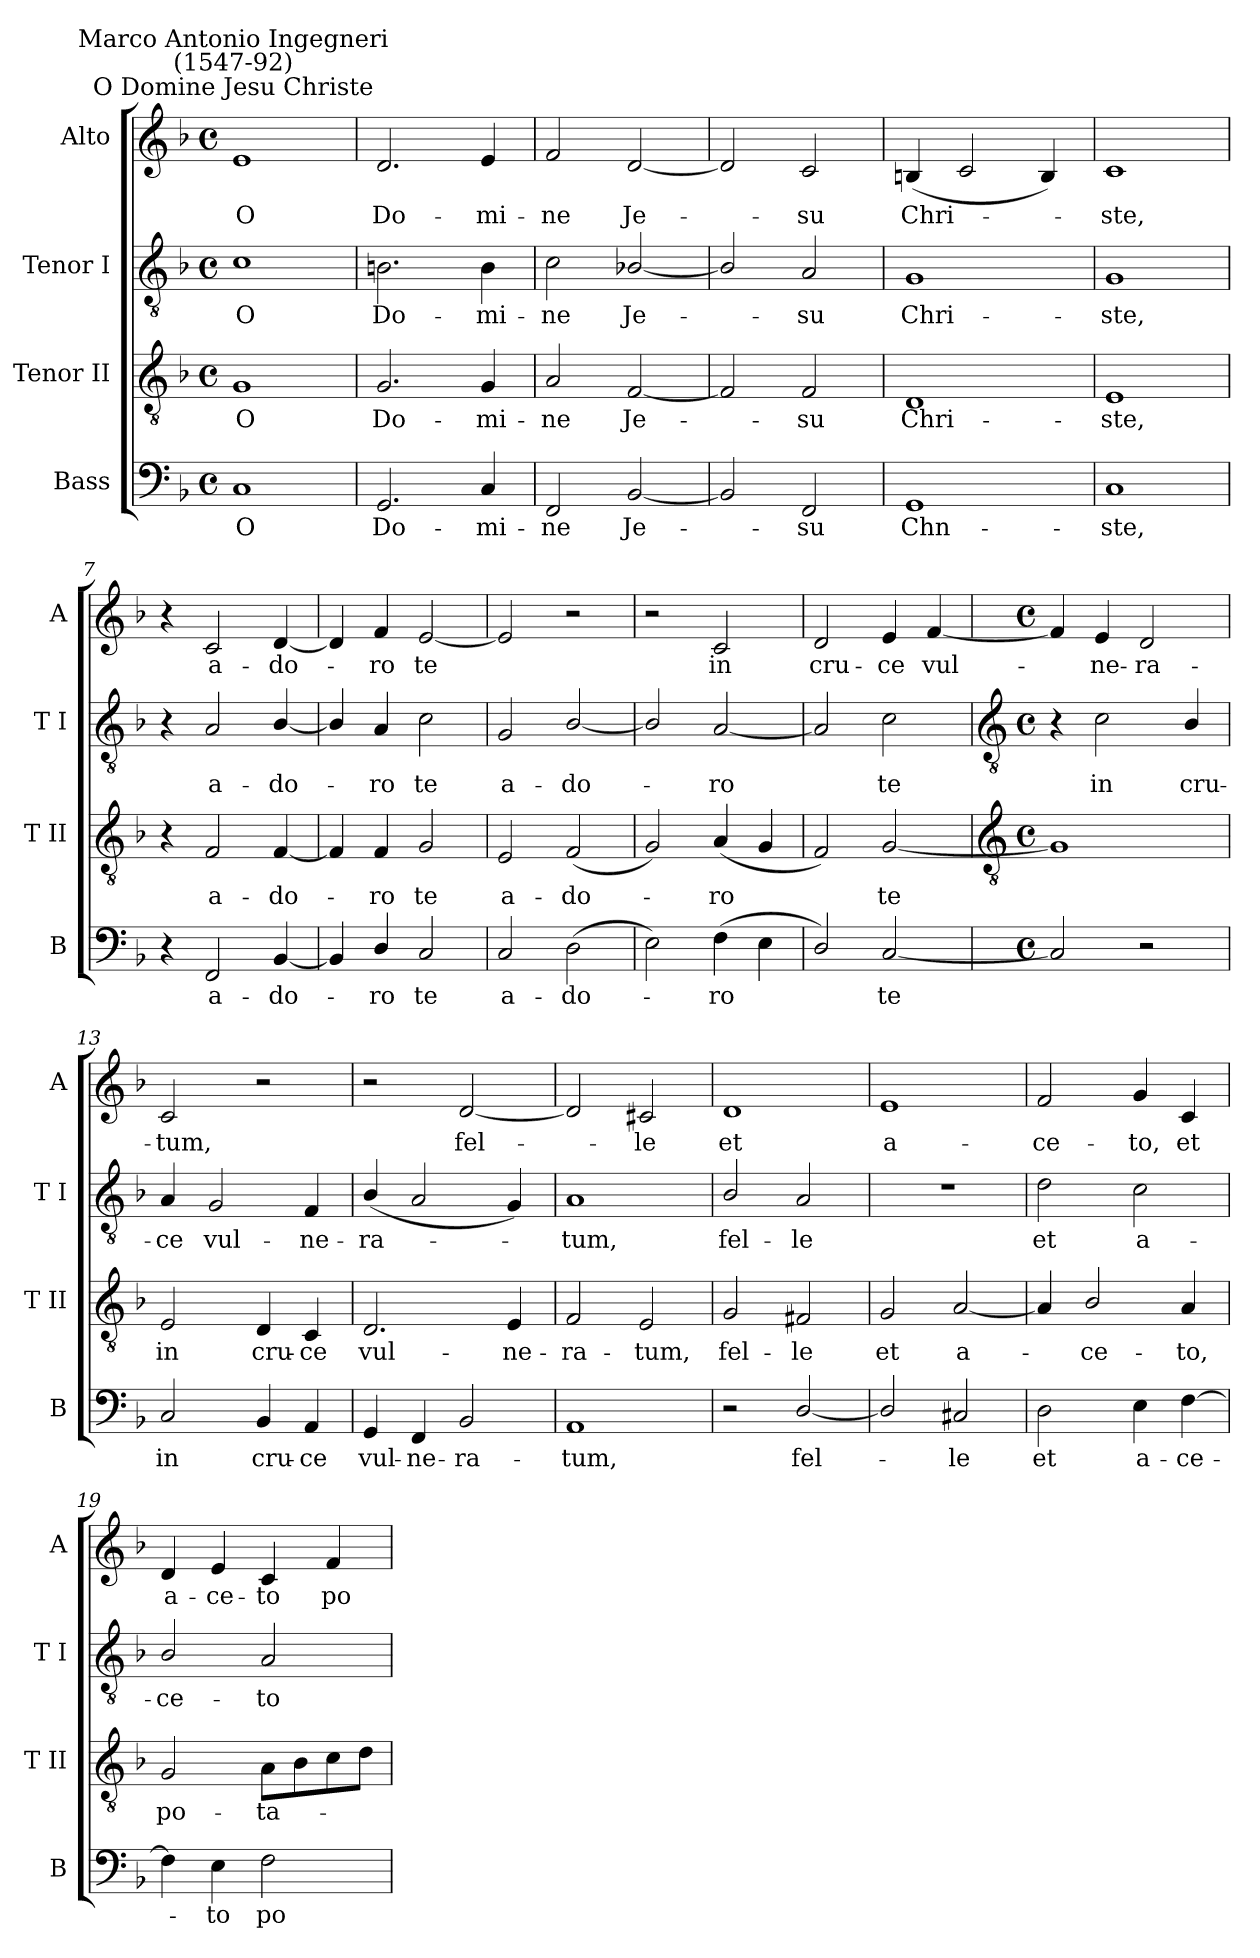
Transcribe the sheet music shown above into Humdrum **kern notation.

**kern	**text	**kern	**text	**kern	**text	**kern	**text
*part4	*part4	*part3	*part3	*part2	*part2	*part1	*part1
*staff4	*staff4	*staff3	*staff3	*staff2	*staff2	*staff1	*staff1
*I"Bass	*	*I"Tenor II	*	*I"Tenor I	*	*I"Alto	*
*I'B	*	*I'T II	*	*I'T I	*	*I'A	*
*clefF4	*	*clefGv2	*	*clefGv2	*	*clefG2	*
*k[b-]	*	*k[b-]	*	*k[b-]	*	*k[b-]	*
*F:	*	*F:	*	*F:	*	*F:	*
*M4/4	*	*M4/4	*	*M4/4	*	*M4/4	*
*met(c)	*	*met(c)	*	*met(c)	*	*met(c)	*
=1	=1	=1	=1	=1	=1	=1	=1
!	!	!	!	!	!	!LO:TX:a:cj:t=O Domine Jesu Christe	!
!	!	!	!	!	!	!LO:TX:a:cj:t=Marco Antonio Ingegneri\n(1547-92)	!
!	!LO:LY:b	!	!LO:LY:b	!	!LO:LY:b	!	!LO:LY:b
1C	O	1G	O	1c	O	1e	O
=2	=2	=2	=2	=2	=2	=2	=2
!	!LO:LY:b	!	!LO:LY:b	!	!LO:LY:b	!	!LO:LY:b
2.GG	Do-	2.G	Do-	2.Bn	Do-	2.d	Do-
!	!LO:LY:b	!	!LO:LY:b	!	!LO:LY:b	!	!LO:LY:b
4C	-mi-	4G	-mi-	4B	-mi-	4e	-mi-
=3	=3	=3	=3	=3	=3	=3	=3
!	!LO:LY:b	!	!LO:LY:b	!	!LO:LY:b	!	!LO:LY:b
2FF	-ne	2A	-ne	2c	-ne	2f	-ne
!	!LO:LY:b	!	!LO:LY:b	!	!LO:LY:b	!	!LO:LY:b
[2BB-	Je-	[2F	Je-	[2B-X/	Je-	[2d	Je-
=4	=4	=4	=4	=4	=4	=4	=4
2BB-]	.	2F]	.	2B-/]	.	2d]	.
!	!LO:LY:b	!	!LO:LY:b	!	!LO:LY:b	!	!LO:LY:b
2FF	su	2F	su	2A	su	2c	su
=5	=5	=5	=5	=5	=5	=5	=5
!	!LO:LY:b	!	!LO:LY:b	!	!LO:LY:b	!	!LO:LY:b
1GG	Chn-	1D	Chri-	1G	Chri-	(<4Bn	Chri-
.	.	.	.	.	.	2c	.
.	.	.	.	.	.	4B)	.
=6	=6	=6	=6	=6	=6	=6	=6
!	!LO:LY:b	!	!LO:LY:b	!	!LO:LY:b	!	!LO:LY:b
1C	-ste,	1E	-ste,	1G	-ste,	1c	ste,
=7	=7	=7	=7	=7	=7	=7	=7
4r	.	4r	.	4r	.	4r	.
!	!LO:LY:b	!	!LO:LY:b	!	!LO:LY:b	!	!LO:LY:b
2FF	a-	2F	a-	2A	a-	2c	a-
!	!LO:LY:b	!	!LO:LY:b	!	!LO:LY:b	!	!LO:LY:b
[4BB-	-do-	[4F	-do-	[4B-/	-do-	[4d	-do-
=8	=8	=8	=8	=8	=8	=8	=8
4BB-]	.	4F]	.	4B-/]	.	4d]	.
!	!LO:LY:b	!	!LO:LY:b	!	!LO:LY:b	!	!LO:LY:b
4D/	ro	4F	ro	4A	ro	4f	ro
!	!LO:LY:b	!	!LO:LY:b	!	!LO:LY:b	!	!LO:LY:b
2C	te	2G	te	2c	te	[2e	te
=9	=9	=9	=9	=9	=9	=9	=9
!	!LO:LY:b	!	!LO:LY:b	!	!LO:LY:b	!	!
2C	a-	2E	a-	2G	a-	2e]	.
!	!LO:LY:b	!	!LO:LY:b	!	!LO:LY:b	!	!
(>2D	-do-	(<2F	-do-	[2B-/	-do-	2r	.
=10	=10	=10	=10	=10	=10	=10	=10
2E)	.	2G)	.	2B-/]	.	2r	.
!	!LO:LY:b	!	!LO:LY:b	!	!LO:LY:b	!	!LO:LY:b
(>4F	ro	(<4A	ro	[2A	ro	2c	in
4E	.	4G	.	.	.	.	.
=11	=11	=11	=11	=11	=11	=11	=11
!	!	!	!	!	!	!	!LO:LY:b
2D/)	.	2F)	.	2A]	.	2d	cru-
!	!LO:LY:b	!	!LO:LY:b	!	!LO:LY:b	!	!LO:LY:b
[2C	te	[2G	te	2c	te	4e	-ce
!	!	!	!	!	!	!	!LO:LY:b
.	.	.	.	.	.	[4f	vul-
!!LO:LB:g=z
=12	=12	=12	=12	=12	=12	=12	=12
*	*	*clefGv2	*	*clefGv2	*	*	*
*M4/4	*	*M4/4	*	*M4/4	*	*M4/4	*
*met(c)	*	*met(c)	*	*met(c)	*	*met(c)	*
2C]	.	1G]	.	4r	.	4f]	.
!	!	!	!	!	!LO:LY:b	!	!LO:LY:b
.	.	.	.	2c	in	4e	ne-
!	!	!	!	!	!	!	!LO:LY:b
2r	.	.	.	.	.	2d	-ra-
!	!	!	!	!	!LO:LY:b	!	!
.	.	.	.	4B-/	cru-	.	.
=13	=13	=13	=13	=13	=13	=13	=13
!	!LO:LY:b	!	!LO:LY:b	!	!LO:LY:b	!	!LO:LY:b
2C	in	2E	in	4A	-ce	2c	-tum,
!	!	!	!	!	!LO:LY:b	!	!
.	.	.	.	2G	vul-	.	.
!	!LO:LY:b	!	!LO:LY:b	!	!	!	!
4BB-	cru-	4D	cru-	.	.	2r	.
!	!LO:LY:b	!	!LO:LY:b	!	!LO:LY:b	!	!
4AA	-ce	4C	-ce	4F	-ne-	.	.
=14	=14	=14	=14	=14	=14	=14	=14
!	!LO:LY:b	!	!LO:LY:b	!	!LO:LY:b	!	!
4GG	vul-	2.D	vul-	(<4B-/	-ra-	2r	.
!	!LO:LY:b	!	!	!	!	!	!
4FF	-ne-	.	.	2A	.	.	.
!	!LO:LY:b	!	!	!	!	!	!LO:LY:b
2BB-	-ra-	.	.	.	.	[2d	fel-
!	!	!	!LO:LY:b	!	!	!	!
.	.	4E	-ne-	4G)	.	.	.
=15	=15	=15	=15	=15	=15	=15	=15
!	!LO:LY:b	!	!LO:LY:b	!	!LO:LY:b	!	!
1AA	-tum,	2F	-ra-	1A	tum,	2d]	.
!	!	!	!LO:LY:b	!	!	!	!LO:LY:b
.	.	2E	-tum,	.	.	2c#X	le
=16	=16	=16	=16	=16	=16	=16	=16
!	!	!	!LO:LY:b	!	!LO:LY:b	!	!LO:LY:b
2r	.	2G	fel-	2B-/	fel-	1d	et
!	!LO:LY:b	!	!LO:LY:b	!	!LO:LY:b	!	!
[2D/	fel-	2F#X	-le	2A	-le	.	.
=17	=17	=17	=17	=17	=17	=17	=17
!	!	!	!LO:LY:b	!	!	!	!LO:LY:b
2D/]	.	2G	et	1r	.	1e	a-
!	!LO:LY:b	!	!LO:LY:b	!	!	!	!
2C#X	le	[2A	a-	.	.	.	.
=18	=18	=18	=18	=18	=18	=18	=18
!	!LO:LY:b	!	!	!	!LO:LY:b	!	!LO:LY:b
2D	et	4A]	.	2d	et	2f	-ce-
!	!	!	!LO:LY:b	!	!	!	!
.	.	2B-/	ce-	.	.	.	.
!	!LO:LY:b	!	!	!	!LO:LY:b	!	!LO:LY:b
4E	a-	.	.	2c	a-	4g	-to,
!	!LO:LY:b	!	!LO:LY:b	!	!	!	!LO:LY:b
[4F	-ce-	4A	-to,	.	.	4c	et
=19	=19	=19	=19	=19	=19	=19	=19
!	!	!	!LO:LY:b	!	!LO:LY:b	!	!LO:LY:b
4F]	.	2G	po-	2B-/	-ce-	4d	a-
!	!LO:LY:b	!	!	!	!	!	!LO:LY:b
4E	to	.	.	.	.	4e	-ce-
!	!LO:LY:b	!	!LO:LY:b	!	!LO:LY:b	!	!LO:LY:b
2F	po-	8AL	-ta-	2A	-to	4c	-to
.	.	8B-	.	.	.	.	.
!	!	!	!	!	!	!	!LO:LY:b
.	.	8c	.	.	.	4f	po-
.	.	8dJ	.	.	.	.	.
=	=	=	=	=	=	=	=
*-	*-	*-	*-	*-	*-	*-	*-
